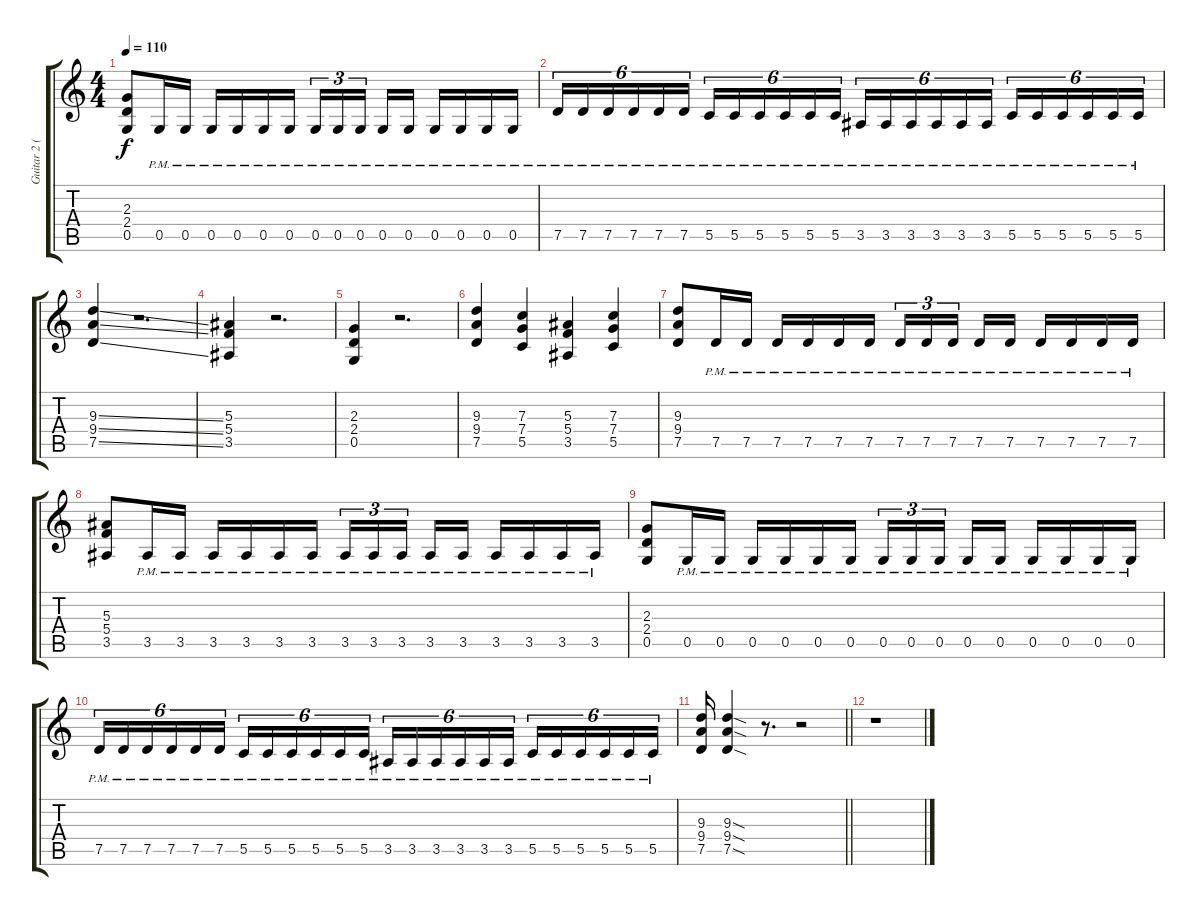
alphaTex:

\track ("Guitar 2 (Rhythm)" "Guitar 2 (") {instrument distortionguitar}
\staff {score tabs}
\tuning (D4 A3 F3 C3 G2 D2) {hide}
\ts (4 4)
\tempo 110
\clef g2
\ks c
(2.3 2.4 0.5).8{dy f} 0.5{pm}.16 0.5{pm}.16 0.5{pm}.16 0.5{pm}.16 0.5{pm}.16 0.5{pm}.16 0.5{pm}.16{tu (3 2)} 0.5{pm}.16{tu (3 2)} 0.5{pm}.16{tu (3 2)} 0.5{pm}.16 0.5{pm}.16 0.5{pm}.16 0.5{pm}.16 0.5{pm}.16 0.5{pm}.16 |
7.5{pm}.16{tu (6 4)} 7.5{pm}.16{tu (6 4)} 7.5{pm}.16{tu (6 4)} 7.5{pm}.16{tu (6 4)} 7.5{pm}.16{tu (6 4)} 7.5{pm}.16{tu (6 4)} 5.5{pm}.16{tu (6 4)} 5.5{pm}.16{tu (6 4)} 5.5{pm}.16{tu (6 4)} 5.5{pm}.16{tu (6 4)} 5.5{pm}.16{tu (6 4)} 5.5{pm}.16{tu (6 4)} 3.5{pm}.16{tu (6 4)} 3.5{pm}.16{tu (6 4)} 3.5{pm}.16{tu (6 4)} 3.5{pm}.16{tu (6 4)} 3.5{pm}.16{tu (6 4)} 3.5{pm}.16{tu (6 4)} 5.5{pm}.16{tu (6 4)} 5.5{pm}.16{tu (6 4)} 5.5{pm}.16{tu (6 4)} 5.5{pm}.16{tu (6 4)} 5.5{pm}.16{tu (6 4)} 5.5{pm}.16{tu (6 4)} |
(9.3{ss} 9.4{ss} 7.5{ss}).4 r.2{d} |
(5.3 5.4 3.5).4 r.2{d} |
(2.3 2.4 0.5).4 r.2{d} |
(9.3 9.4 7.5).4 (7.3 7.4 5.5).4 (5.3 5.4 3.5).4 (7.3 7.4 5.5).4 |
(9.3 9.4 7.5).8 7.5{pm}.16 7.5{pm}.16 7.5{pm}.16 7.5{pm}.16 7.5{pm}.16 7.5{pm}.16 7.5{pm}.16{tu (3 2)} 7.5{pm}.16{tu (3 2)} 7.5{pm}.16{tu (3 2)} 7.5{pm}.16 7.5{pm}.16 7.5{pm}.16 7.5{pm}.16 7.5{pm}.16 7.5{pm}.16 |
(5.3 5.4 3.5).8 3.5{pm}.16 3.5{pm}.16 3.5{pm}.16 3.5{pm}.16 3.5{pm}.16 3.5{pm}.16 3.5{pm}.16{tu (3 2)} 3.5{pm}.16{tu (3 2)} 3.5{pm}.16{tu (3 2)} 3.5{pm}.16 3.5{pm}.16 3.5{pm}.16 3.5{pm}.16 3.5{pm}.16 3.5{pm}.16 |
(2.3 2.4 0.5).8 0.5{pm}.16 0.5{pm}.16 0.5{pm}.16 0.5{pm}.16 0.5{pm}.16 0.5{pm}.16 0.5{pm}.16{tu (3 2)} 0.5{pm}.16{tu (3 2)} 0.5{pm}.16{tu (3 2)} 0.5{pm}.16 0.5{pm}.16 0.5{pm}.16 0.5{pm}.16 0.5{pm}.16 0.5{pm}.16 |
7.5{pm}.16{tu (6 4)} 7.5{pm}.16{tu (6 4)} 7.5{pm}.16{tu (6 4)} 7.5{pm}.16{tu (6 4)} 7.5{pm}.16{tu (6 4)} 7.5{pm}.16{tu (6 4)} 5.5{pm}.16{tu (6 4)} 5.5{pm}.16{tu (6 4)} 5.5{pm}.16{tu (6 4)} 5.5{pm}.16{tu (6 4)} 5.5{pm}.16{tu (6 4)} 5.5{pm}.16{tu (6 4)} 3.5{pm}.16{tu (6 4)} 3.5{pm}.16{tu (6 4)} 3.5{pm}.16{tu (6 4)} 3.5{pm}.16{tu (6 4)} 3.5{pm}.16{tu (6 4)} 3.5{pm}.16{tu (6 4)} 5.5{pm}.16{tu (6 4)} 5.5{pm}.16{tu (6 4)} 5.5{pm}.16{tu (6 4)} 5.5{pm}.16{tu (6 4)} 5.5{pm}.16{tu (6 4)} 5.5{pm}.16{tu (6 4)} |
\barLineRight lightlight
(9.3 9.4 7.5).16 (9.3{sod} 9.4{sod} 7.5{sod}).4 r.8{d} r.2 |
r.1
